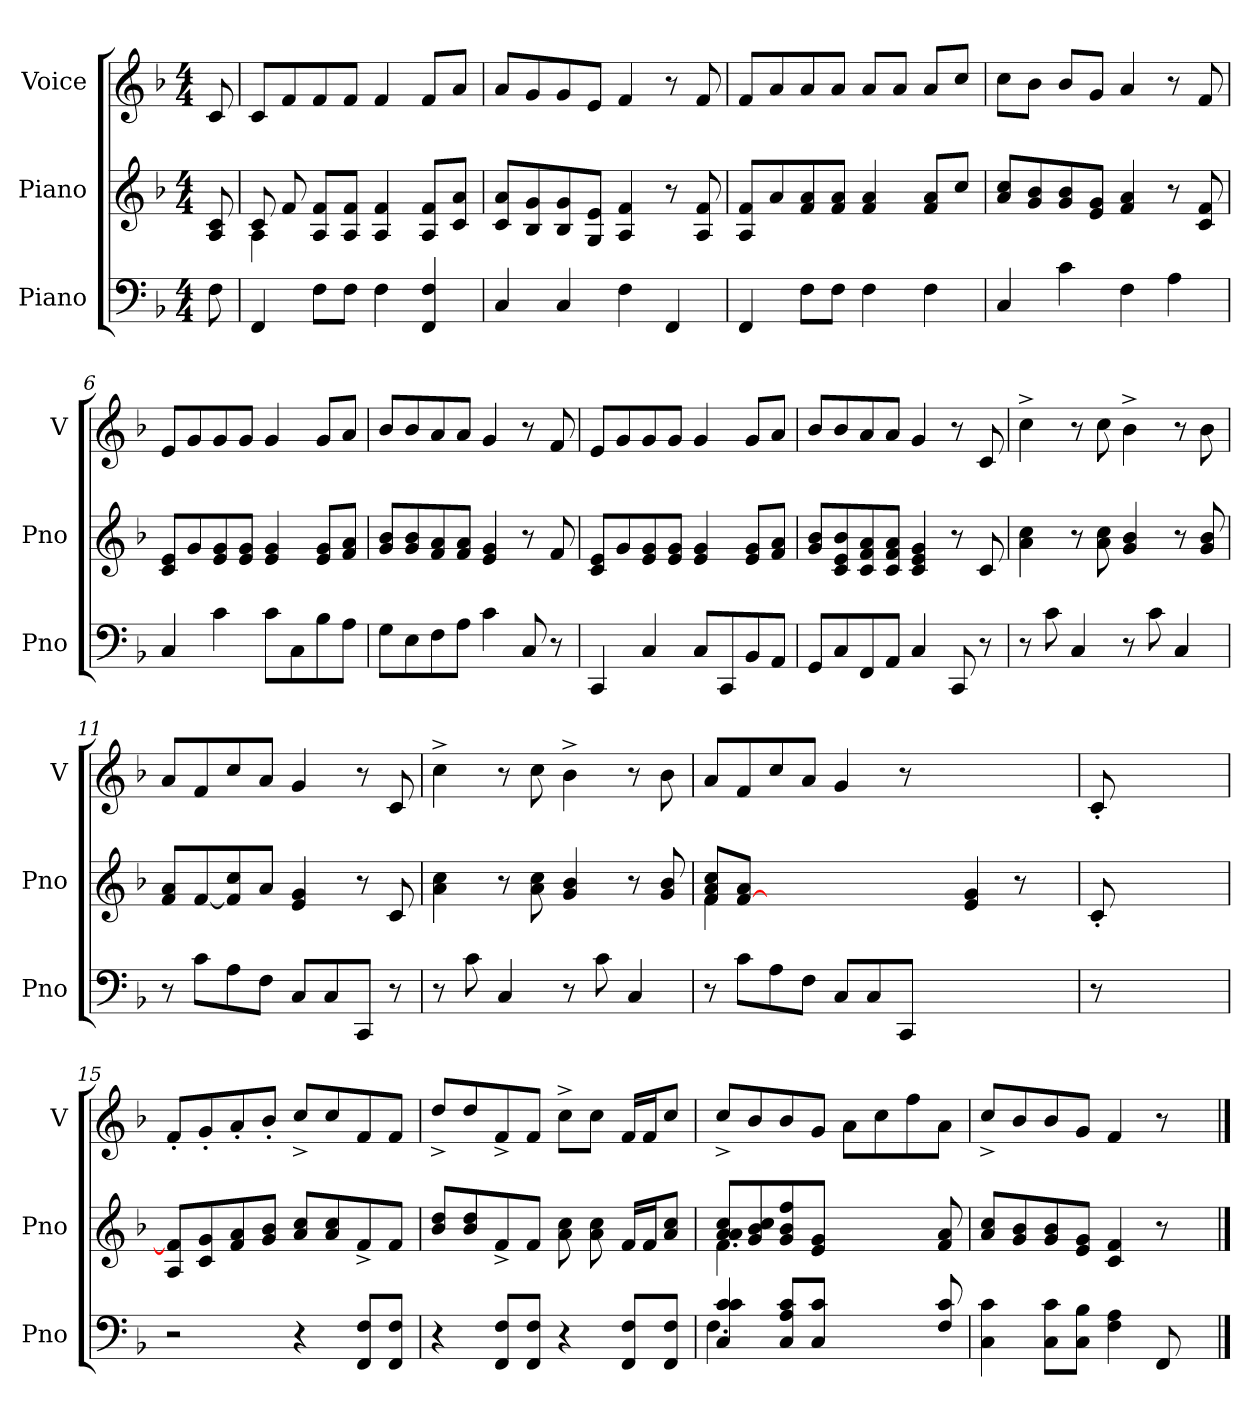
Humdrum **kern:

**kern	**kern	**kern
*part3	*part2	*part1
*staff3	*staff2	*staff1
*I"Piano	*I"Piano	*I"Voice
*I'Pno	*I'Pno	*I'V
*clefF4	*clefG2	*clefG2
*k[b-]	*k[b-]	*k[b-]
*M4/4	*M4/4	*M4/4
*MM88	*MM88	*MM88
=1	=1	=1
8F\	8A/ 8c/	8c/
=2	=2	=2
*	*^	*
4FF/	8c/	4A\	8c/L
.	8f/	.	8f/
8F\L	8A/ 8f/L	2.ryy	8f/
8F\J	8A/ 8f/J	.	8f/J
4F\	4A/ 4f/	.	4f/
4FF/ 4F/	8A/ 8f/L	.	8f/L
.	8c/ 8a/J	.	8a/J
*	*v	*v	*
=3	=3	=3
4C/	8c/ 8a/L	8a/L
.	8B-/ 8g/	8g/
4C/	8B-/ 8g/	8g/
.	8G/ 8e/J	8e/J
4F\	4A/ 4f/	4f/
4FF/	8r	8r
.	8A/ 8f/	8f/
=4	=4	=4
4FF/	8A/ 8f/L	8f/L
.	8a/	8a/
8F\L	8f/ 8a/	8a/
8F\J	8f/ 8a/J	8a/J
4F\	4f/ 4a/	8a/L
.	.	8a/J
4F\	8f/ 8a/L	8a/L
.	8cc/J	8cc/J
=5	=5	=5
4C/	8a/ 8cc/L	8cc\L
.	8g/ 8b-/	8b-\J
4c\	8g/ 8b-/	8b-/L
.	8e/ 8g/J	8g/J
4F\	4f/ 4a/	4a/
4A\	8r	8r
.	8c/ 8f/	8f/
!!LO:LB:g=z
=6	=6	=6
4C/	8c/ 8e/L	8e/L
.	8g/	8g/
4c\	8e/ 8g/	8g/
.	8e/ 8g/J	8g/J
8c\L	4e/ 4g/	4g/
8C\	.	.
8B-\	8e/ 8g/L	8g/L
8A\J	8f/ 8a/J	8a/J
=7	=7	=7
8G\L	8g/ 8b-/L	8b-/L
8E\	8g/ 8b-/	8b-/
8F\	8f/ 8a/	8a/
8A\J	8f/ 8a/J	8a/J
4c\	4e/ 4g/	4g/
8C/	8r	8r
8r	8f/	8f/
=8	=8	=8
4CC/	8c/ 8e/L	8e/L
.	8g/	8g/
4C/	8e/ 8g/	8g/
.	8e/ 8g/J	8g/J
8C/L	4e/ 4g/	4g/
8CC/	.	.
8BB-/	8e/ 8g/L	8g/L
8AA/J	8f/ 8a/J	8a/J
=9	=9	=9
8GG/L	8g/ 8b-/L	8b-/L
8C/	8c/ 8e/ 8b-/	8b-/
8FF/	8c/ 8f/ 8a/	8a/
8AA/J	8c/ 8f/ 8a/J	8a/J
4C/	4c/ 4e/ 4g/	4g/
8CC/	8r	8r
8r	8c/	8c/
=10	=10	=10
8r	4a\ 4cc\	4cc^\
8c\	.	.
4C/	8r	8r
.	8a\ 8cc\	8cc\
8r	4g/ 4b-/	4b-^\
8c\	.	.
4C/	8r	8r
.	8g/ 8b-/	8b-\
!!LO:LB:g=z
=11	=11	=11
8r	8f/ 8a/L	8a/L
8c\L	[8f/	8f/
8A\	8f/] 8cc/	8cc/
8F\J	8a/J	8a/J
8C/L	4e/ 4g/	4g/
8C/	.	.
8CC/J	8r	8r
8r	8c/	8c/
=12	=12	=12
8r	4a\ 4cc\	4cc^\
8c\	.	.
4C/	8r	8r
.	8a\ 8cc\	8cc\
8r	4g/ 4b-/	4b-^\
8c\	.	.
4C/	8r	8r
.	8g/ 8b-/	8b-\
=13	=13	=13
*	*^	*
8r	8f/ 8a/ 8cc/L	4f\	8a/L
8c\L	[8f/ 8a/J	.	8f/
8A\	2.ryy	2.ryy	8cc/
8F\J	.	.	8a/J
8C/L	.	.	4g/
8C/	.	.	.
8CC/J	.	.	8r
8ryy	.	.	8ryy
2ryy	4e/ 4g/	2ryy	2ryy
.	8r	.	.
.	8ryy	.	.
*	*v	*v	*
=14	=14	=14
8r	8c'/	8c'/
2..ryy	2..ryy	2..ryy
=15	=15	=15
2r	8A/ 8f/]L	8f'/L
.	8c/ 8g/	8g'/
.	8f/ 8a/	8a'/
.	8g/ 8b-/J	8b-'/J
4r	8a/ 8cc/L	8cc^/L
.	8a/ 8cc/	8cc/
8FF/ 8F/L	8f^/	8f/
8FF/ 8F/J	8f/J	8f/J
!!LO:LB:g=z
=16	=16	=16
4r	8b-/ 8dd/L	8dd^/L
.	8b-/ 8dd/	8dd/
8FF/ 8F/L	8f^/	8f^/
8FF/ 8F/J	8f/J	8f/J
4r	8a\ 8cc\	8cc^\L
.	8a\ 8cc\	8cc\J
8FF/ 8F/L	16f/LL	16f/LL
.	16f/J	16f/J
8FF/ 8F/J	8a/ 8cc/J	8cc/J
=17	=17	=17
*^	*^	*
4C/ 4c/ 4c/	4.F\	8a/ 8a/ 8cc/L	4.f\	8cc^/L
.	.	8g/ 8b-/ 8cc/	.	8b-/
8C/ 8A/ 8c/L	.	8g/ 8b-/ 8ff/	.	8b-/
8C/ 8c/J	2ryy	8e/ 8g/J	2ryy	8g/J
4.ryy	.	4.ryy	.	8a\L
.	.	.	.	8cc\
.	.	.	.	8ff\
8F/ 8c/	8ryy	8f/ 8a/	8ryy	8a\J
*v	*v	*	*	*
*	*v	*v	*
=18	=18	=18
4C\ 4c\	8a/ 8cc/L	8cc^/L
.	8g/ 8b-/	8b-/
8C\ 8c\L	8g/ 8b-/	8b-/
8C\ 8B-\J	8e/ 8g/J	8g/J
4F\ 4A\	4c/ 4f/	4f/
8FF/	8r	8r
8ryy	8ryy	8ryy
==	==	==
*-	*-	*-
